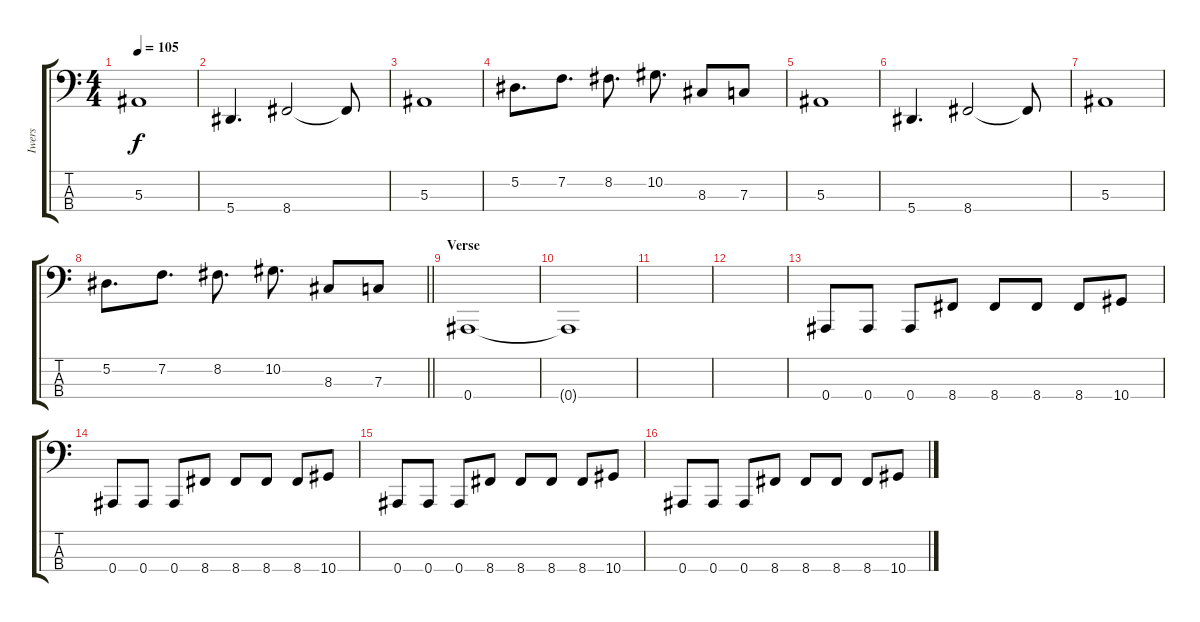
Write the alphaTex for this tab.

\track ("Iwers" "Iwers") {instrument electricbassfinger}
\staff {score tabs}
\tuning (Eb2 Bb1 F1 Bb0) {hide}
\ts (4 4)
\tempo 105
\clef f4
\ks c
5.3.1{dy f} |
5.4.4{d} 8.4.2 8.4{t}.8 |
5.3.1 |
5.2.8{d} 7.2.8{d} 8.2.8{d} 10.2.8{d} 8.3.8 7.3.8 |
5.3.1 |
5.4.4{d} 8.4.2 8.4{t}.8 |
5.3.1 |
\barLineRight lightlight
5.2.8{d} 7.2.8{d} 8.2.8{d} 10.2.8{d} 8.3.8 7.3.8 |
\section ("" "Verse")
0.4.1 |
0.4{t}.1 |
|
|
0.4.8 0.4.8 0.4.8 8.4.8 8.4.8 8.4.8 8.4.8 10.4.8 |
0.4.8 0.4.8 0.4.8 8.4.8 8.4.8 8.4.8 8.4.8 10.4.8 |
0.4.8 0.4.8 0.4.8 8.4.8 8.4.8 8.4.8 8.4.8 10.4.8 |
0.4.8 0.4.8 0.4.8 8.4.8 8.4.8 8.4.8 8.4.8 10.4.8
